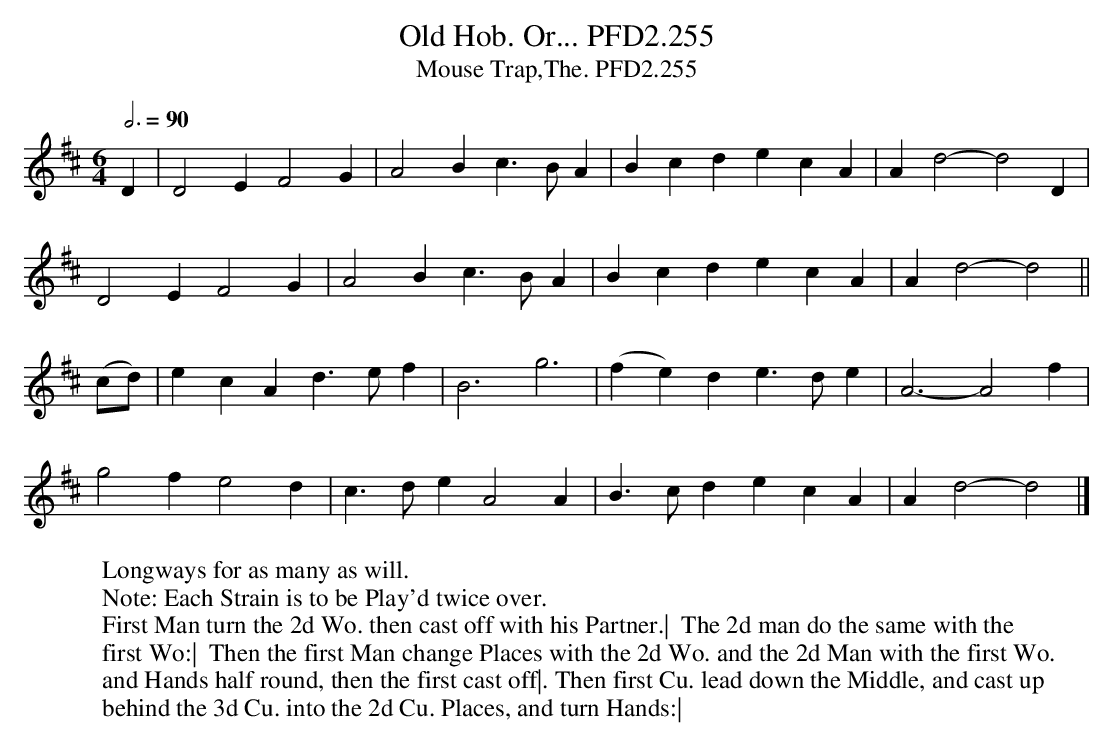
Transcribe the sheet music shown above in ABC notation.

X:1
T:Old Hob. Or... PFD2.255
T:Mouse Trap,The. PFD2.255
M:6/4
L:1/4
Q:3/4=90
K:D
D|D2EF2G|A2Bc>BA|BcdecA|Ad2-d2D|
D2EF2G|A2Bc>BA|BcdecA|Ad2-d2||
(c/d/)|ecAd>ef|B3g3|(fe)de>de|A3-A2f|
g2fe2d|c>deA2A|B>cdecA|Ad2-d2|]
W:Longways for as many as will.
W:Note: Each Strain is to be Play'd twice over.
W:First Man turn the 2d Wo. then cast off with his Partner.|  The 2d man do the same with the
W:first Wo:|  Then the first Man change Places with the 2d Wo. and the 2d Man with the first Wo.
W:and Hands half round, then the first cast off|. Then first Cu. lead down the Middle, and cast up
W:behind the 3d Cu. into the 2d Cu. Places, and turn Hands:|
